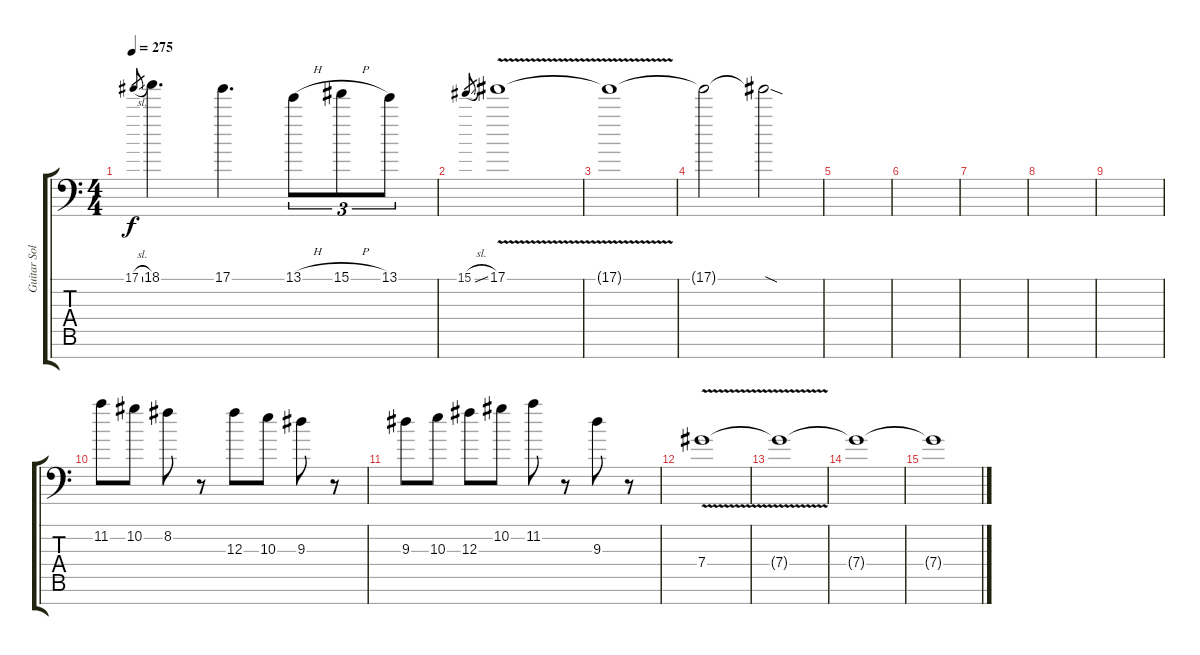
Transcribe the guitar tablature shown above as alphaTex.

\track ("Guitar Solo" "Guitar Sol") {instrument distortionguitar}
\staff {score tabs}
\tuning (Eb4 Bb3 Gb3 Db3 Ab2 Eb2 Ab1) {hide}
\ts (4 4)
\tempo 275
\clef f4
\ks c
17.1{sl}.8{gr dy f} 18.1.4{d} 17.1.4{d} 13.1{h}.8{tu (3 2)} 15.1{h}.8{tu (3 2)} 13.1.8{tu (3 2)} |
15.1{sl}.8{gr} 17.1{v}.1 |
17.1{t}.1 |
17.1{t}.2 17.1{sod t}.2 |
|
|
|
|
|
11.2.8 10.2.8 8.2.8 r.8 12.3.8 10.3.8 9.3.8 r.8 |
9.3.8 10.3.8 12.3.8 10.2.8 11.2.8 r.8 9.3.8 r.8 |
7.4{v}.1{volume 0} |
7.4{t}.1 |
7.4{t}.1 |
7.4{t}.1
